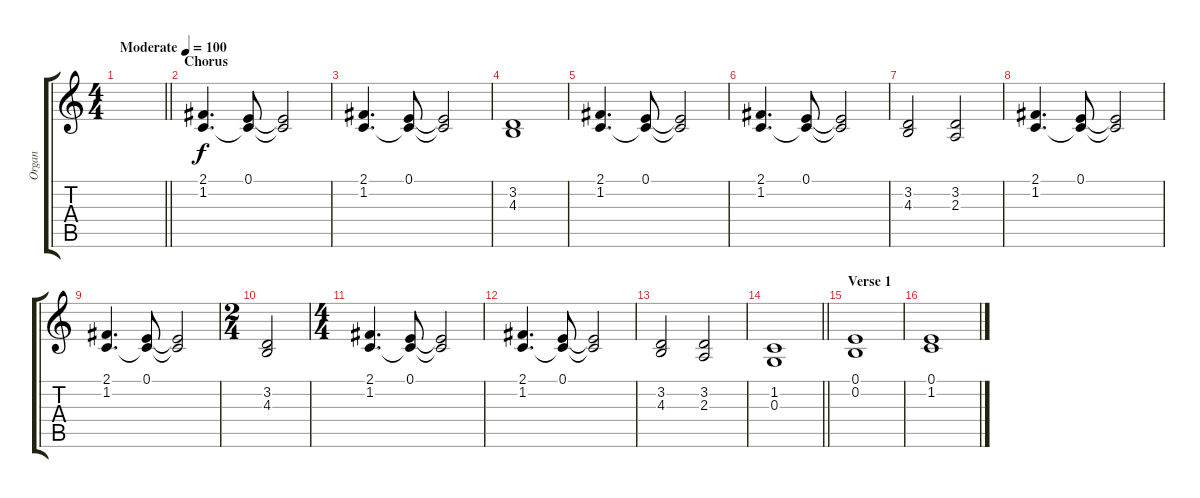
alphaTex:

\track ("Organ" "Organ") {instrument drawbarorgan}
\staff {score tabs}
\tuning (E4 B3 G3 D3 A2 E2) {hide}
\ts (4 4)
\tempo (100 "Moderate")
\clef g2
\barLineRight lightlight
\ks c
|
\section ("" "Chorus")
(2.1 1.2).4{d} (0.1 1.2{t}).8 (0.1{t} 1.2{t}).2 |
(2.1 1.2).4{d} (0.1 1.2{t}).8 (0.1{t} 1.2{t}).2 |
(3.2 4.3).1 |
(2.1 1.2).4{d} (0.1 1.2{t}).8 (0.1{t} 1.2{t}).2 |
(2.1 1.2).4{d} (0.1 1.2{t}).8 (0.1{t} 1.2{t}).2 |
(3.2 4.3).2 (3.2 2.3).2 |
(2.1 1.2).4{d} (0.1 1.2{t}).8 (0.1{t} 1.2{t}).2 |
(2.1 1.2).4{d} (0.1 1.2{t}).8 (0.1{t} 1.2{t}).2 |
\ts (2 4)
(3.2 4.3).2 |
\ts (4 4)
(2.1 1.2).4{d} (0.1 1.2{t}).8 (0.1{t} 1.2{t}).2 |
(2.1 1.2).4{d} (0.1 1.2{t}).8 (0.1{t} 1.2{t}).2 |
(3.2 4.3).2 (3.2 2.3).2 |
\barLineRight lightlight
(1.2 0.3).1 |
\section ("" "Verse 1")
(0.1 0.2).1 |
(0.1 1.2).1
